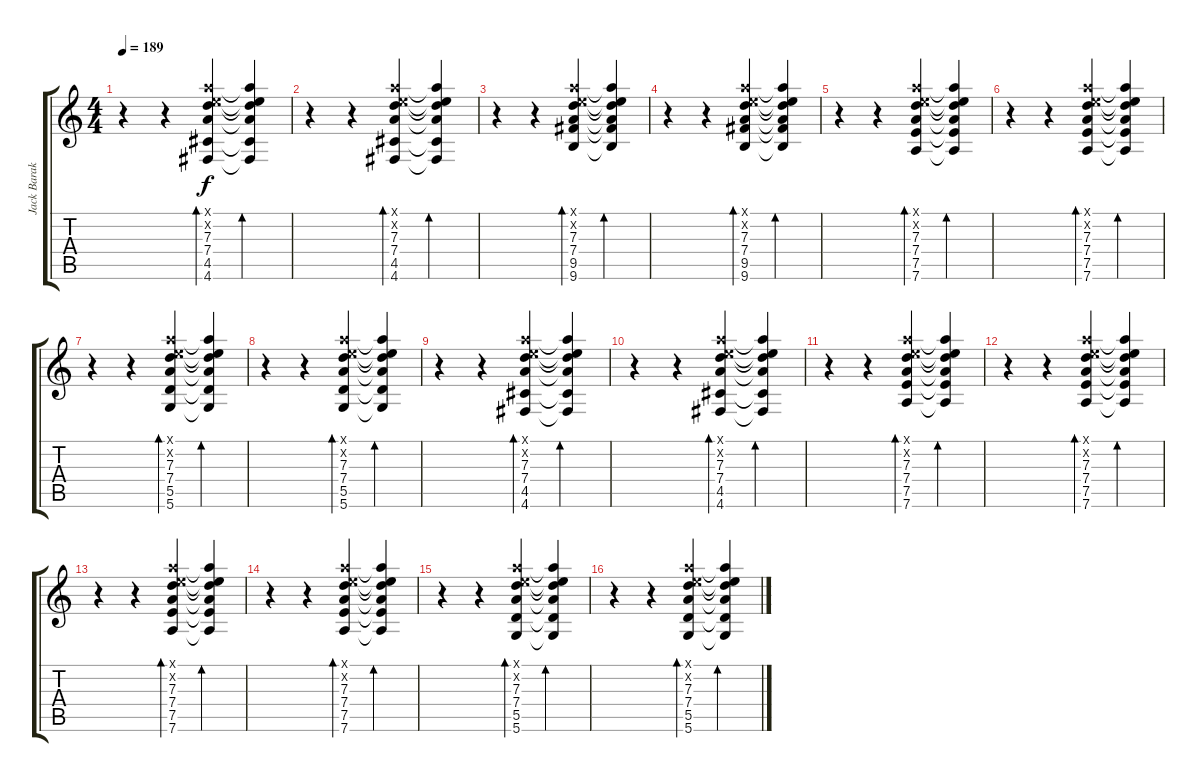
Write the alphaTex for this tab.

\track ("Jack Barakat  (clean)" "Jack Barak") {instrument electricguitarclean}
\staff {score tabs}
\tuning (E4 B3 G3 D3 A2 D2) {hide}
\ts (4 4)
\tempo 189
\clef g2
\ks c
r.4{dy f} r.4 (5.1{x} 5.2{x} 7.3 7.4 4.5 4.6).4{bd 120} (5.1{t} 5.2{t} 7.3{t} 7.4{t} 4.5{t} 4.6{t}).4{bd 120} |
r.4 r.4 (5.1{x} 5.2{x} 7.3 7.4 4.5 4.6).4{bd 120} (5.1{t} 5.2{t} 7.3{t} 7.4{t} 4.5{t} 4.6{t}).4{bd 120} |
r.4 r.4 (5.1{x} 5.2{x} 7.3 7.4 9.5 9.6).4{bd 120} (5.1{t} 5.2{t} 7.3{t} 7.4{t} 9.5{t} 9.6{t}).4{bd 120} |
r.4 r.4 (5.1{x} 5.2{x} 7.3 7.4 9.5 9.6).4{bd 120} (5.1{t} 5.2{t} 7.3{t} 7.4{t} 9.5{t} 9.6{t}).4{bd 120} |
r.4 r.4 (5.1{x} 5.2{x} 7.3 7.4 7.5 7.6).4{bd 120} (5.1{t} 5.2{t} 7.3{t} 7.4{t} 7.5{t} 7.6{t}).4{bd 120} |
r.4 r.4 (5.1{x} 5.2{x} 7.3 7.4 7.5 7.6).4{bd 120} (5.1{t} 5.2{t} 7.3{t} 7.4{t} 7.5{t} 7.6{t}).4{bd 120} |
r.4 r.4 (5.1{x} 5.2{x} 7.3 7.4 5.5 5.6).4{bd 120} (5.1{t} 5.2{t} 7.3{t} 7.4{t} 5.5{t} 5.6{t}).4{bd 120} |
r.4 r.4 (5.1{x} 5.2{x} 7.3 7.4 5.5 5.6).4{bd 120} (5.1{t} 5.2{t} 7.3{t} 7.4{t} 5.5{t} 5.6{t}).4{bd 120} |
r.4 r.4 (5.1{x} 5.2{x} 7.3 7.4 4.5 4.6).4{bd 120} (5.1{t} 5.2{t} 7.3{t} 7.4{t} 4.5{t} 4.6{t}).4{bd 120} |
r.4 r.4 (5.1{x} 5.2{x} 7.3 7.4 4.5 4.6).4{bd 120} (5.1{t} 5.2{t} 7.3{t} 7.4{t} 4.5{t} 4.6{t}).4{bd 120} |
r.4 r.4 (5.1{x} 5.2{x} 7.3 7.4 7.5 7.6).4{bd 120} (5.1{t} 5.2{t} 7.3{t} 7.4{t} 7.5{t} 7.6{t}).4{bd 120} |
r.4 r.4 (5.1{x} 5.2{x} 7.3 7.4 7.5 7.6).4{bd 120} (5.1{t} 5.2{t} 7.3{t} 7.4{t} 7.5{t} 7.6{t}).4{bd 120} |
r.4 r.4 (5.1{x} 5.2{x} 7.3 7.4 7.5 7.6).4{bd 120} (5.1{t} 5.2{t} 7.3{t} 7.4{t} 7.5{t} 7.6{t}).4{bd 120} |
r.4 r.4 (5.1{x} 5.2{x} 7.3 7.4 7.5 7.6).4{bd 120} (5.1{t} 5.2{t} 7.3{t} 7.4{t} 7.5{t} 7.6{t}).4{bd 120} |
r.4 r.4 (5.1{x} 5.2{x} 7.3 7.4 5.5 5.6).4{bd 120} (5.1{t} 5.2{t} 7.3{t} 7.4{t} 5.5{t} 5.6{t}).4{bd 120} |
r.4 r.4 (5.1{x} 5.2{x} 7.3 7.4 5.5 5.6).4{bd 120} (5.1{t} 5.2{t} 7.3{t} 7.4{t} 5.5{t} 5.6{t}).4{bd 120}
